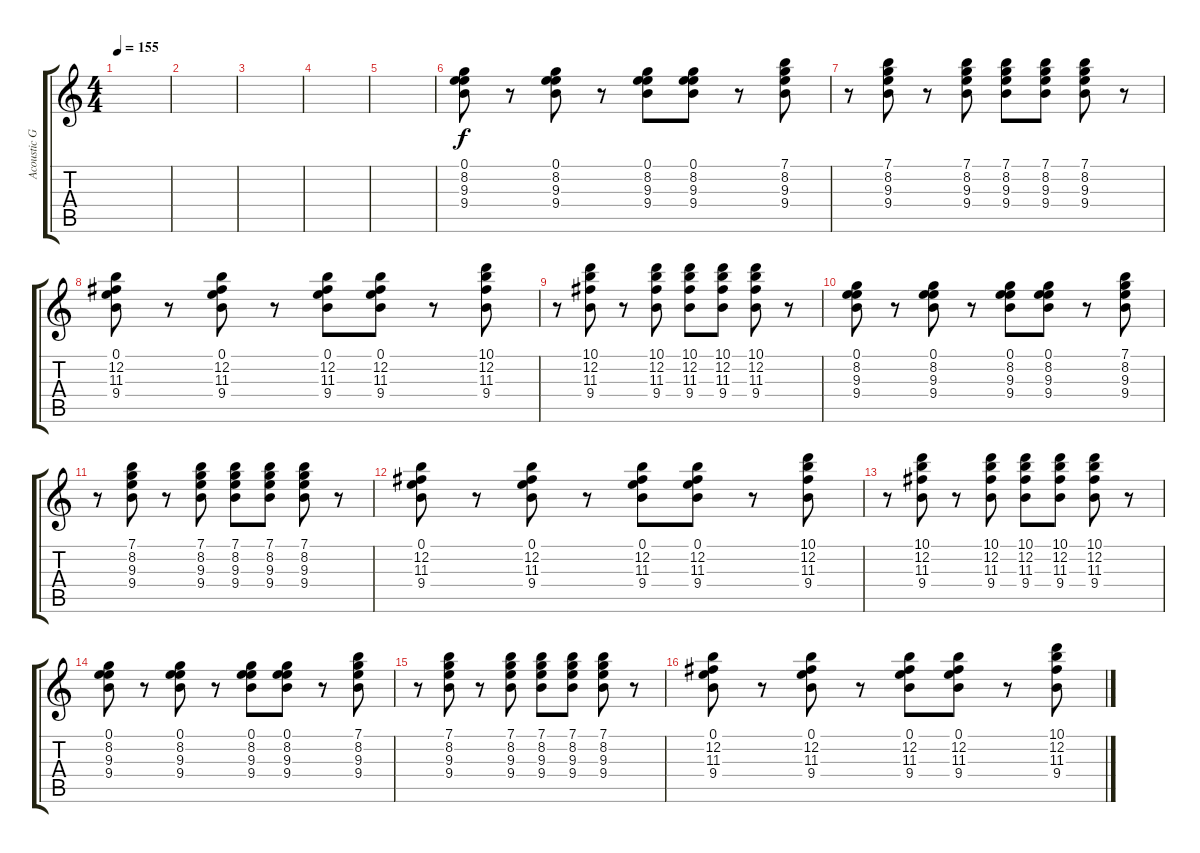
\track ("Acoustic Guitar" "Acoustic G") {instrument acousticguitarsteel}
\staff {score tabs}
\tuning (E4 B3 G3 D3 A2 D2) {hide}
\ts (4 4)
\tempo 155
\clef g2
\ks c
|
|
|
|
|
(0.1 8.2 9.3 9.4).8 r.8 (0.1 8.2 9.3 9.4).8 r.8 (0.1 8.2 9.3 9.4).8 (0.1 8.2 9.3 9.4).8 r.8 (7.1 8.2 9.3 9.4).8 |
r.8 (7.1 8.2 9.3 9.4).8 r.8 (7.1 8.2 9.3 9.4).8 (7.1 8.2 9.3 9.4).8 (7.1 8.2 9.3 9.4).8 (7.1 8.2 9.3 9.4).8 r.8 |
(0.1 12.2 11.3 9.4).8 r.8 (0.1 12.2 11.3 9.4).8 r.8 (0.1 12.2 11.3 9.4).8 (0.1 12.2 11.3 9.4).8 r.8 (10.1 12.2 11.3 9.4).8 |
r.8 (10.1 12.2 11.3 9.4).8 r.8 (10.1 12.2 11.3 9.4).8 (10.1 12.2 11.3 9.4).8 (10.1 12.2 11.3 9.4).8 (10.1 12.2 11.3 9.4).8 r.8 |
(0.1 8.2 9.3 9.4).8 r.8 (0.1 8.2 9.3 9.4).8 r.8 (0.1 8.2 9.3 9.4).8 (0.1 8.2 9.3 9.4).8 r.8 (7.1 8.2 9.3 9.4).8 |
r.8 (7.1 8.2 9.3 9.4).8 r.8 (7.1 8.2 9.3 9.4).8 (7.1 8.2 9.3 9.4).8 (7.1 8.2 9.3 9.4).8 (7.1 8.2 9.3 9.4).8 r.8 |
(0.1 12.2 11.3 9.4).8 r.8 (0.1 12.2 11.3 9.4).8 r.8 (0.1 12.2 11.3 9.4).8 (0.1 12.2 11.3 9.4).8 r.8 (10.1 12.2 11.3 9.4).8 |
r.8 (10.1 12.2 11.3 9.4).8 r.8 (10.1 12.2 11.3 9.4).8 (10.1 12.2 11.3 9.4).8 (10.1 12.2 11.3 9.4).8 (10.1 12.2 11.3 9.4).8 r.8 |
(0.1 8.2 9.3 9.4).8 r.8 (0.1 8.2 9.3 9.4).8 r.8 (0.1 8.2 9.3 9.4).8 (0.1 8.2 9.3 9.4).8 r.8 (7.1 8.2 9.3 9.4).8 |
r.8 (7.1 8.2 9.3 9.4).8 r.8 (7.1 8.2 9.3 9.4).8 (7.1 8.2 9.3 9.4).8 (7.1 8.2 9.3 9.4).8 (7.1 8.2 9.3 9.4).8 r.8 |
(0.1 12.2 11.3 9.4).8 r.8 (0.1 12.2 11.3 9.4).8 r.8 (0.1 12.2 11.3 9.4).8 (0.1 12.2 11.3 9.4).8 r.8 (10.1 12.2 11.3 9.4).8
